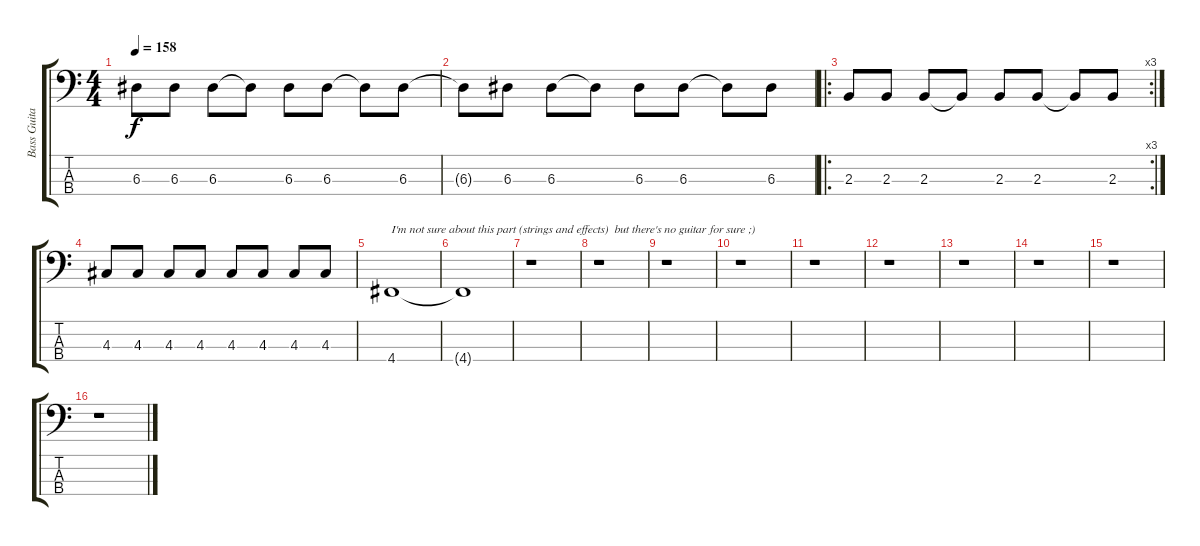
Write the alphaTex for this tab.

\track ("Bass Guitar ~ Tim ( Live )" "Bass Guita") {instrument electricbassfinger}
\staff {score tabs}
\tuning (G2 D2 A1 D1) {hide}
\ts (4 4)
\tempo 158
\clef f4
\ks c
6.3.8{dy f} 6.3.8 6.3.8 6.3{t}.8 6.3.8 6.3.8 6.3{t}.8 6.3.8 |
6.3{t}.8 6.3.8 6.3.8 6.3{t}.8 6.3.8 6.3.8 6.3{t}.8 6.3.8 |
\ro
\rc 3
2.3.8 2.3.8 2.3.8 2.3{t}.8 2.3.8 2.3.8 2.3{t}.8 2.3.8 |
4.3.8 4.3.8 4.3.8 4.3.8 4.3.8 4.3.8 4.3.8 4.3.8 |
4.4.1{txt "I'm not sure about this part (strings and effects)  but there's no guitar for sure ;)"} |
4.4{t}.1 |
r.1 |
r.1 |
r.1 |
r.1 |
r.1 |
r.1 |
r.1 |
r.1 |
r.1 |
r.1
